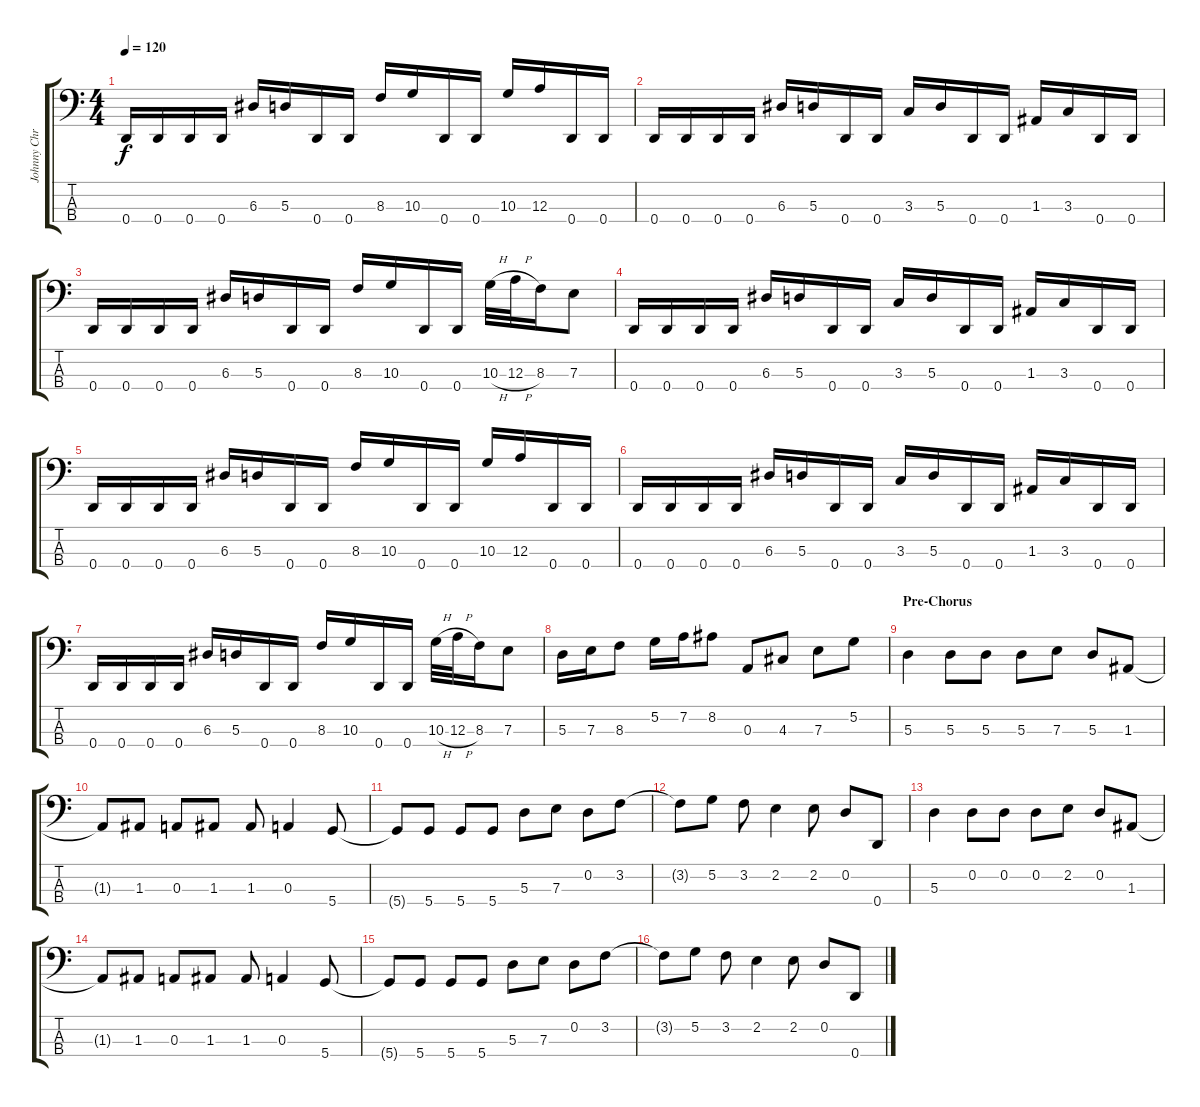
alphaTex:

\track ("Johnny Christ" "Johnny Chr") {instrument electricbasspick}
\staff {score tabs}
\tuning (G2 D2 A1 D1) {hide}
\ts (4 4)
\tempo 120
\clef f4
\ks c
0.4.16{dy f} 0.4.16 0.4.16 0.4.16 6.3.16 5.3.16 0.4.16 0.4.16 8.3.16 10.3.16 0.4.16 0.4.16 10.3.16 12.3.16 0.4.16 0.4.16 |
0.4.16 0.4.16 0.4.16 0.4.16 6.3.16 5.3.16 0.4.16 0.4.16 3.3.16 5.3.16 0.4.16 0.4.16 1.3.16 3.3.16 0.4.16 0.4.16 |
0.4.16 0.4.16 0.4.16 0.4.16 6.3.16 5.3.16 0.4.16 0.4.16 8.3.16 10.3.16 0.4.16 0.4.16 10.3{h}.32 12.3{h}.32 8.3.16 7.3.8 |
0.4.16 0.4.16 0.4.16 0.4.16 6.3.16 5.3.16 0.4.16 0.4.16 3.3.16 5.3.16 0.4.16 0.4.16 1.3.16 3.3.16 0.4.16 0.4.16 |
0.4.16 0.4.16 0.4.16 0.4.16 6.3.16 5.3.16 0.4.16 0.4.16 8.3.16 10.3.16 0.4.16 0.4.16 10.3.16 12.3.16 0.4.16 0.4.16 |
0.4.16 0.4.16 0.4.16 0.4.16 6.3.16 5.3.16 0.4.16 0.4.16 3.3.16 5.3.16 0.4.16 0.4.16 1.3.16 3.3.16 0.4.16 0.4.16 |
0.4.16 0.4.16 0.4.16 0.4.16 6.3.16 5.3.16 0.4.16 0.4.16 8.3.16 10.3.16 0.4.16 0.4.16 10.3{h}.32 12.3{h}.32 8.3.16 7.3.8 |
5.3.16 7.3.16 8.3.8 5.2.16 7.2.16 8.2.8 0.3.8 4.3.8 7.3.8 5.2.8 |
\section ("" "Pre-Chorus")
5.3.4 5.3.8 5.3.8 5.3.8 7.3.8 5.3.8 1.3.8 |
1.3{t}.8 1.3.8 0.3.8 1.3.8 1.3.8 0.3.4 5.4.8 |
5.4{t}.8 5.4.8 5.4.8 5.4.8 5.3.8 7.3.8 0.2.8 3.2.8 |
3.2{t}.8 5.2.8 3.2.8 2.2.4 2.2.8 0.2.8 0.4.8 |
5.3.4 0.2.8 0.2.8 0.2.8 2.2.8 0.2.8 1.3.8 |
1.3{t}.8 1.3.8 0.3.8 1.3.8 1.3.8 0.3.4 5.4.8 |
5.4{t}.8 5.4.8 5.4.8 5.4.8 5.3.8 7.3.8 0.2.8 3.2.8 |
3.2{t}.8 5.2.8 3.2.8 2.2.4 2.2.8 0.2.8 0.4.8
